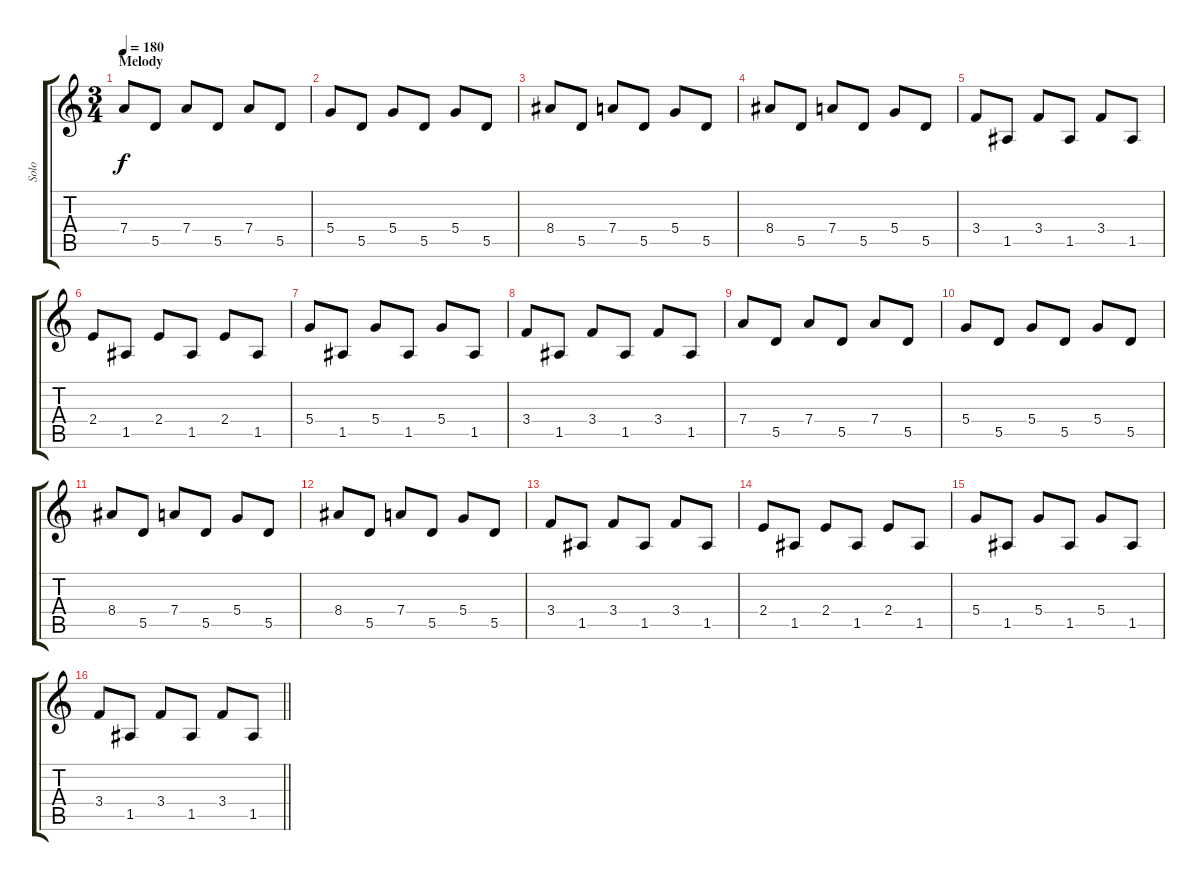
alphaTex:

\track ("Solo" "Solo") {instrument overdrivenguitar}
\staff {score tabs}
\tuning (E4 B3 G3 D3 A2 D2) {hide}
\ts (3 4)
\section ("" "Melody")
\tempo 180
\clef g2
\ks c
7.4.8{dy f} 5.5.8 7.4.8 5.5.8 7.4.8 5.5.8 |
5.4.8 5.5.8 5.4.8 5.5.8 5.4.8 5.5.8 |
8.4.8 5.5.8 7.4.8 5.5.8 5.4.8 5.5.8 |
8.4.8 5.5.8 7.4.8 5.5.8 5.4.8 5.5.8 |
3.4.8 1.5.8 3.4.8 1.5.8 3.4.8 1.5.8 |
2.4.8 1.5.8 2.4.8 1.5.8 2.4.8 1.5.8 |
5.4.8 1.5.8 5.4.8 1.5.8 5.4.8 1.5.8 |
3.4.8 1.5.8 3.4.8 1.5.8 3.4.8 1.5.8 |
7.4.8 5.5.8 7.4.8 5.5.8 7.4.8 5.5.8 |
5.4.8 5.5.8 5.4.8 5.5.8 5.4.8 5.5.8 |
8.4.8 5.5.8 7.4.8 5.5.8 5.4.8 5.5.8 |
8.4.8 5.5.8 7.4.8 5.5.8 5.4.8 5.5.8 |
3.4.8 1.5.8 3.4.8 1.5.8 3.4.8 1.5.8 |
2.4.8 1.5.8 2.4.8 1.5.8 2.4.8 1.5.8 |
5.4.8 1.5.8 5.4.8 1.5.8 5.4.8 1.5.8 |
\barLineRight lightlight
3.4.8 1.5.8 3.4.8 1.5.8 3.4.8 1.5.8
